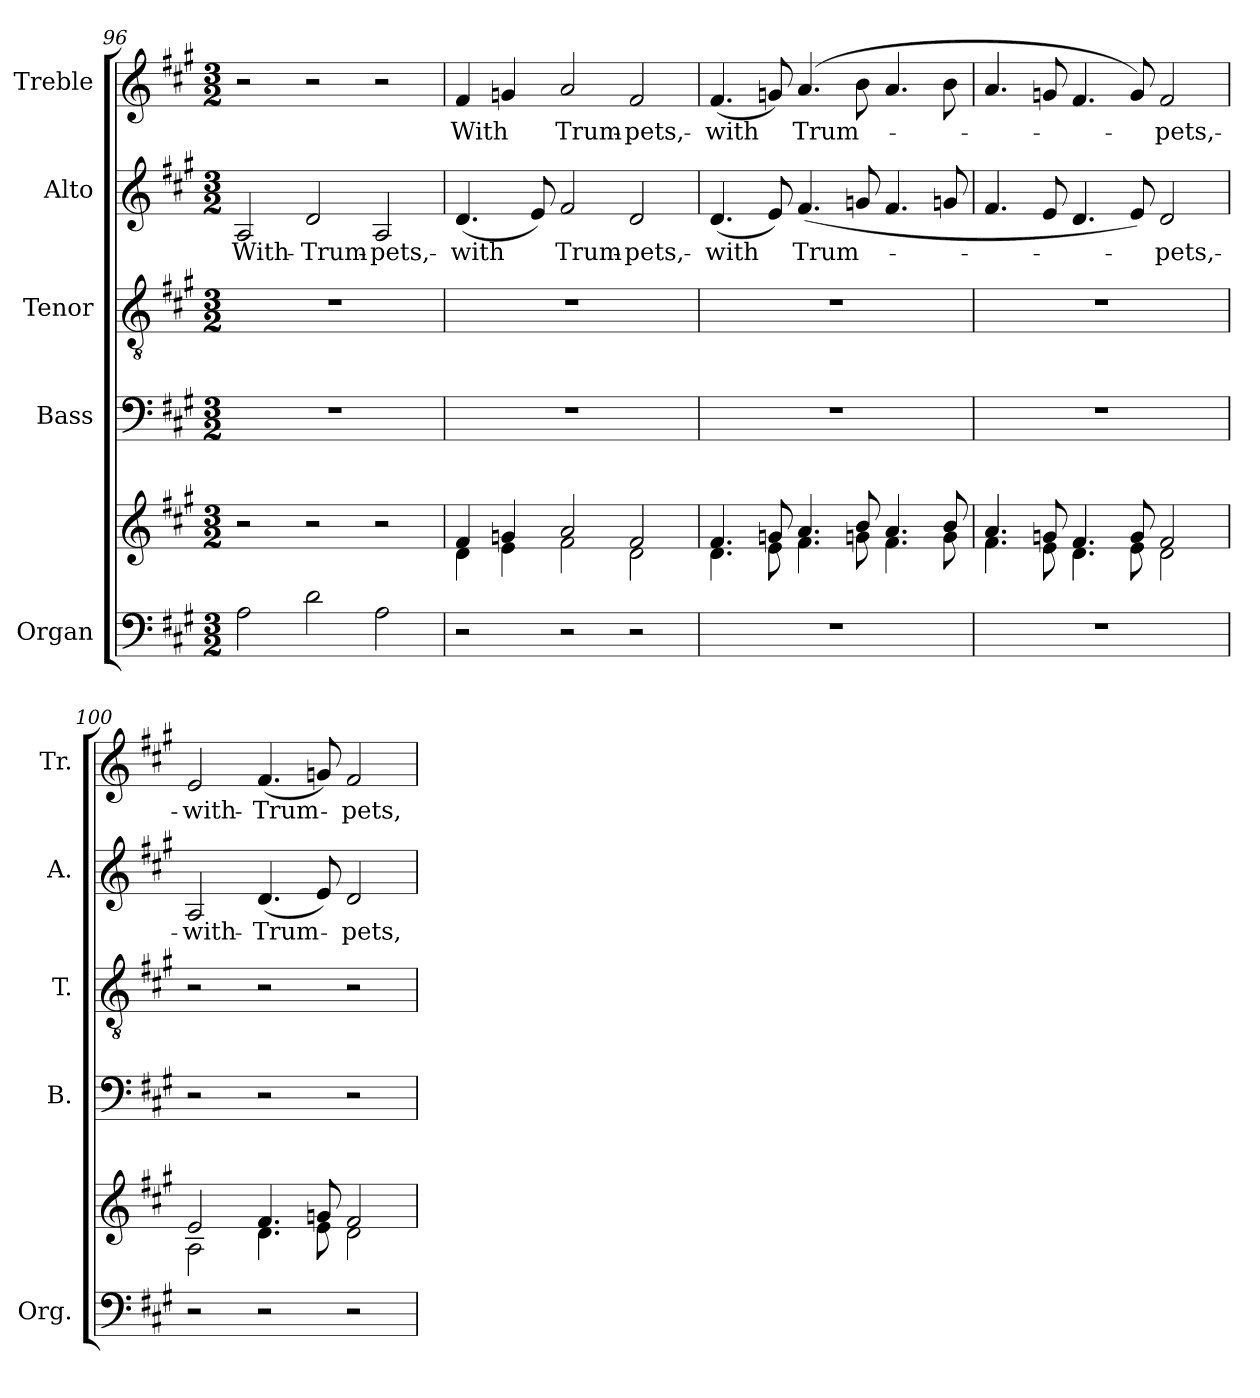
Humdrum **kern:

**kern	**kern	**kern	**kern	**kern	**text	**kern	**text
*part5	*part5	*part4	*part3	*part2	*part2	*part1	*part1
*staff6	*staff5	*staff4	*staff3	*staff2	*staff2	*staff1	*staff1
*I"Organ	*	*I"Bass	*I"Tenor	*I"Alto	*	*I"Treble	*
*I'Org.	*	*I'B.	*I'T.	*I'A.	*	*I'Tr.	*
!!LO:LB:g=z
*clefF4	*clefG2	*clefF4	*clefGv2	*clefG2	*	*clefG2	*
*	*	*	*ITrd7c12	*	*	*	*
*k[f#c#g#]	*k[f#c#g#]	*k[f#c#g#]	*k[f#c#g#]	*k[f#c#g#]	*	*k[f#c#g#]	*
*A:	*A:	*A:	*A:	*A:	*	*A:	*
*M3/2	*M3/2	*M3/2	*M3/2	*M3/2	*	*M3/2	*
=96	=96	=96	=96	=96	=96	=96	=96
!	!	!LO:N:vis=1	!LO:N:vis=1	!	!	!	!
!	!	!	!	!	!LO:LY:b:color=#000000	!	!
2Ai\	2r	1.r	1.r	2Ai/	-With-	2r	.
!	!	!	!	!	!LO:LY:b:color=#000000	!	!
2di\	2r	.	.	2di/	-Trum-	2r	.
!	!	!	!	!	!LO:LY:b:color=#000000	!	!
2Ai\	2r	.	.	2Ai/	-pets,-	2r	.
=97	=97	=97	=97	=97	=97	=97	=97
*	*^	*	*	*	*	*	*
!	!	!	!LO:N:vis=1	!LO:N:vis=1	!	!	!	!
!	!	!	!	!	!	!LO:LY:b:color=#000000	!	!
!	!	!	!	!	!	!	!	!LO:LY:b:color=#000000
2r	4f#i/	4di\	1.r	1.r	(4.di/	-with	4f#i/	-With
.	4gni/	4ei\	.	.	.	.	4gni/	.
.	.	.	.	.	8ei/)	.	.	.
!	!	!	!	!	!	!LO:LY:b:color=#000000	!	!
!	!	!	!	!	!	!	!	!LO:LY:b:color=#000000
2r	2ai/	2f#i\	.	.	2f#i/	Trum-	2ai/	Trum-
!	!	!	!	!	!	!LO:LY:b:color=#000000	!	!
!	!	!	!	!	!	!	!	!LO:LY:b:color=#000000
2r	2f#i/	2di\	.	.	2di/	-pets,-	2f#i/	-pets,-
=98	=98	=98	=98	=98	=98	=98	=98	=98
!LO:N:vis=1	!	!	!LO:N:vis=1	!LO:N:vis=1	!	!	!	!
!	!	!	!	!	!	!LO:LY:b:color=#000000	!	!
!	!	!	!	!	!	!	!	!LO:LY:b:color=#000000
1.r	4.f#i/	4.di\	1.r	1.r	(4.di/	-with	(4.f#i/	-with
.	8gni/	8ei\	.	.	8ei/)	.	8gni/)	.
!	!	!	!	!	!	!LO:LY:b:color=#000000	!	!
!	!	!	!	!	!	!	!	!LO:LY:b:color=#000000
.	4.ai/	4.f#i\	.	.	(4.f#i/	Trum-	(4.ai/	Trum-
.	8bi/	8gni\	.	.	8gni/	.	8bi\	.
.	4.ai/	4.f#i\	.	.	4.f#i/	.	4.ai/	.
.	8bi/	8gi\	.	.	8gni/	.	8bi\	.
!!LO:LB:g=z
=99	=99	=99	=99	=99	=99	=99	=99	=99
!LO:N:vis=1	!	!	!LO:N:vis=1	!LO:N:vis=1	!	!	!	!
1.r	4.ai/	4.f#i\	1.r	1.r	4.f#i/	.	4.ai/	.
.	8gni/	8ei\	.	.	8ei/	.	8gni/	.
.	4.f#i/	4.di\	.	.	4.di/	.	4.f#i/	.
.	8gi/	8ei\	.	.	8ei/)	.	8gi/)	.
!	!	!	!	!	!	!LO:LY:b:color=#000000	!	!
!	!	!	!	!	!	!	!	!LO:LY:b:color=#000000
.	2f#i/	2di\	.	.	2di/	-pets,-	2f#i/	-pets,-
=100	=100	=100	=100	=100	=100	=100	=100	=100
!	!	!	!	!	!	!LO:LY:b:color=#000000	!	!
!	!	!	!	!	!	!	!	!LO:LY:b:color=#000000
2r	2ei/	2Ai\	2r	2r	2Ai/	-with-	2ei/	-with-
!	!	!	!	!	!	!LO:LY:b:color=#000000	!	!
!	!	!	!	!	!	!	!	!LO:LY:b:color=#000000
2r	4.f#i/	4.di\	2r	2r	(4.di/	-Trum-	(4.f#i/	-Trum-
.	8gni/	8ei\	.	.	8ei/)	.	8gni/)	.
!	!	!	!	!	!	!LO:LY:b:color=#000000	!	!
!	!	!	!	!	!	!	!	!LO:LY:b:color=#000000
2r	2f#i/	2di\	2r	2r	2di/	-pets,-	2f#i/	-pets,-
*	*v	*v	*	*	*	*	*	*
=	=	=	=	=	=	=	=
*-	*-	*-	*-	*-	*-	*-	*-
